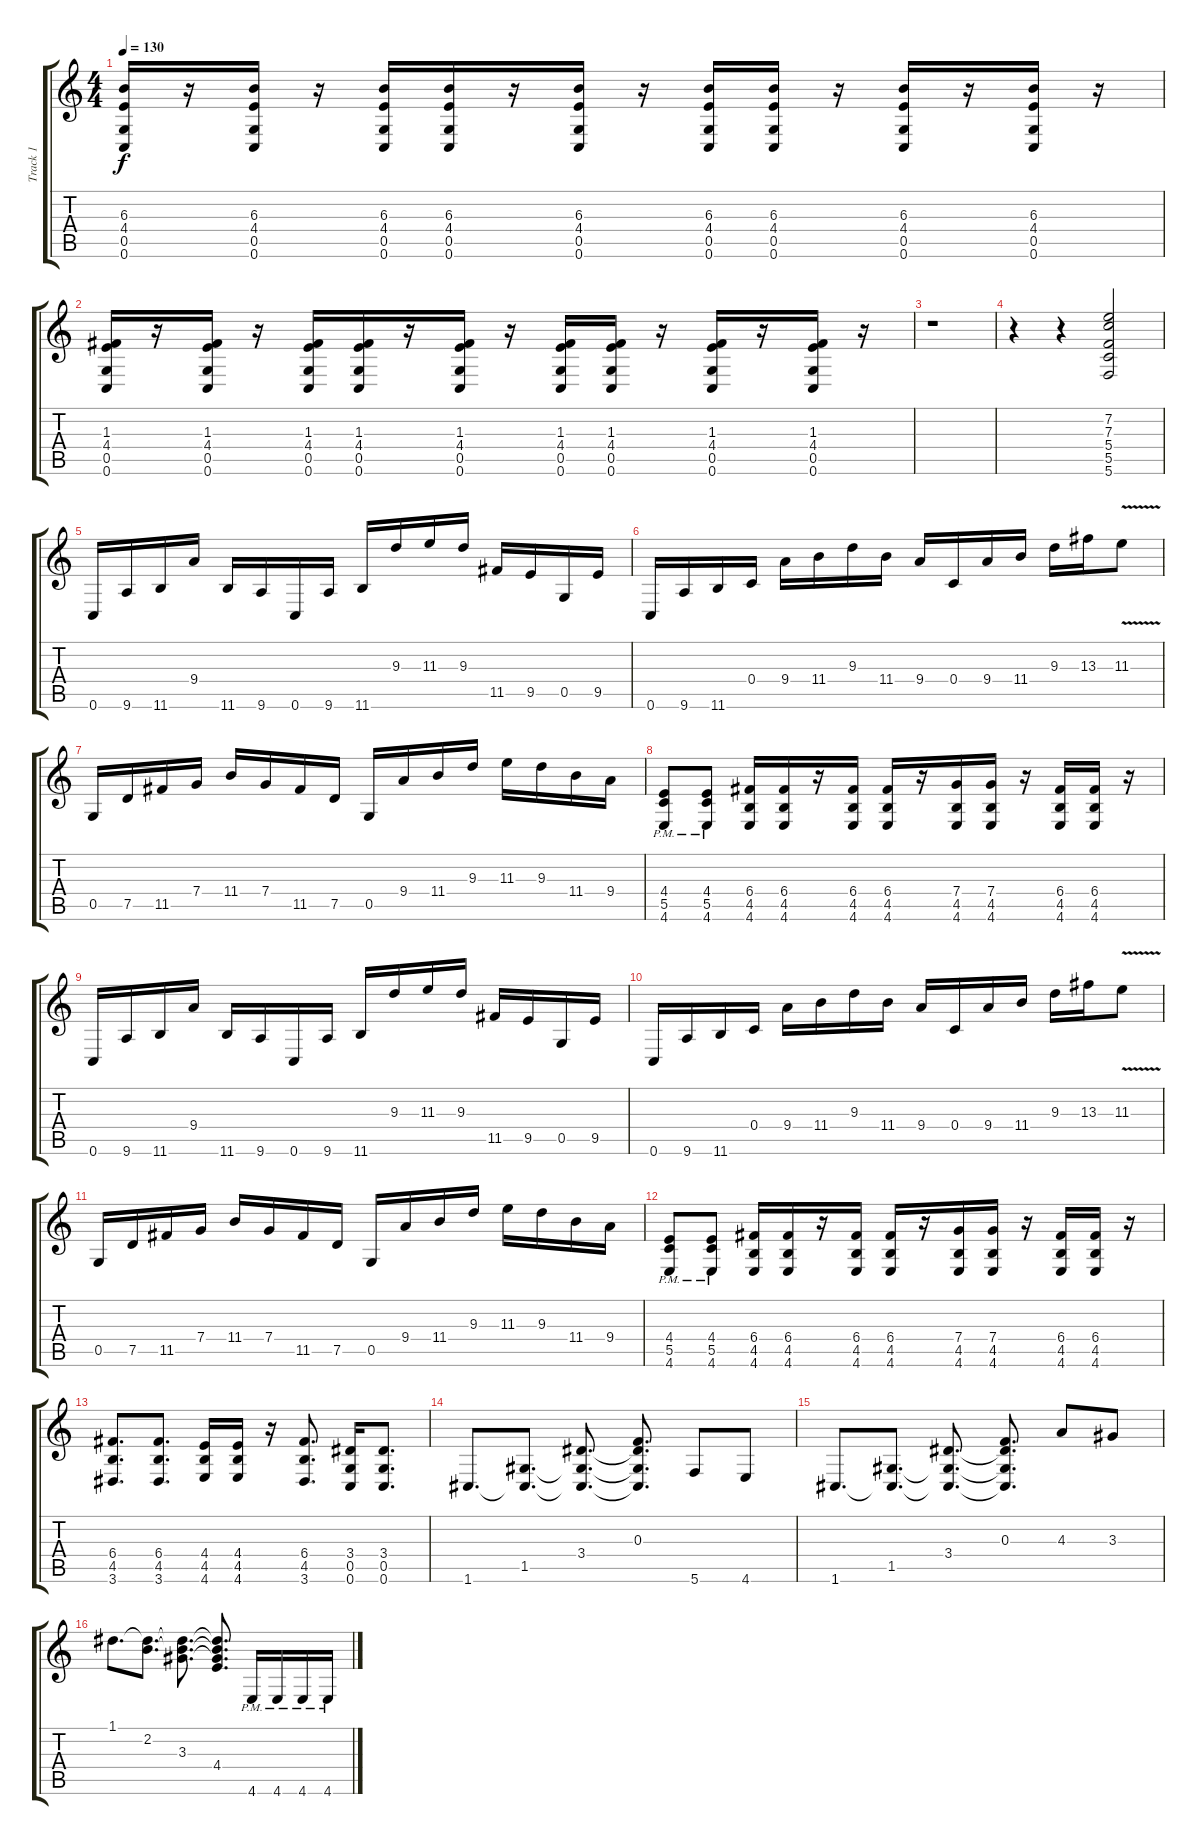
\track ("Track 1" "Track 1") {instrument distortionguitar}
\staff {score tabs}
\tuning (D4 A3 F3 C3 G2 C2) {hide}
\ts (4 4)
\tempo 130
\clef g2
\ks c
(6.3 4.4 0.5 0.6).16{dy f} r.16 (6.3 4.4 0.5 0.6).16 r.16 (6.3 4.4 0.5 0.6).16 (6.3 4.4 0.5 0.6).16 r.16 (6.3 4.4 0.5 0.6).16 r.16 (6.3 4.4 0.5 0.6).16 (6.3 4.4 0.5 0.6).16 r.16 (6.3 4.4 0.5 0.6).16 r.16 (6.3 4.4 0.5 0.6).16 r.16 |
(1.3 4.4 0.5 0.6).16 r.16 (1.3 4.4 0.5 0.6).16 r.16 (1.3 4.4 0.5 0.6).16 (1.3 4.4 0.5 0.6).16 r.16 (1.3 4.4 0.5 0.6).16 r.16 (1.3 4.4 0.5 0.6).16 (1.3 4.4 0.5 0.6).16 r.16 (1.3 4.4 0.5 0.6).16 r.16 (1.3 4.4 0.5 0.6).16 r.16 |
r.1 |
r.4 r.4 (7.2 7.3 5.4 5.5 5.6).2 |
0.6.16 9.6.16 11.6.16 9.4.16 11.6.16 9.6.16 0.6.16 9.6.16 11.6.16 9.3.16 11.3.16 9.3.16 11.5.16 9.5.16 0.5.16 9.5.16 |
0.6.16 9.6.16 11.6.16 0.4.16 9.4.16 11.4.16 9.3.16 11.4.16 9.4.16 0.4.16 9.4.16 11.4.16 9.3.16 13.3.16 11.3{v}.8 |
0.5.16 7.5.16 11.5.16 7.4.16 11.4.16 7.4.16 11.5.16 7.5.16 0.5.16 9.4.16 11.4.16 9.3.16 11.3.16 9.3.16 11.4.16 9.4.16 |
(4.4{pm} 5.5{pm} 4.6{pm}).8 (4.4{pm} 5.5{pm} 4.6{pm}).8 (6.4 4.5 4.6).16 (6.4 4.5 4.6).16 r.16 (6.4 4.5 4.6).16 (6.4 4.5 4.6).16 r.16 (7.4 4.5 4.6).16 (7.4 4.5 4.6).16 r.16 (6.4 4.5 4.6).16 (6.4 4.5 4.6).16 r.16 |
0.6.16 9.6.16 11.6.16 9.4.16 11.6.16 9.6.16 0.6.16 9.6.16 11.6.16 9.3.16 11.3.16 9.3.16 11.5.16 9.5.16 0.5.16 9.5.16 |
0.6.16 9.6.16 11.6.16 0.4.16 9.4.16 11.4.16 9.3.16 11.4.16 9.4.16 0.4.16 9.4.16 11.4.16 9.3.16 13.3.16 11.3{v}.8 |
0.5.16 7.5.16 11.5.16 7.4.16 11.4.16 7.4.16 11.5.16 7.5.16 0.5.16 9.4.16 11.4.16 9.3.16 11.3.16 9.3.16 11.4.16 9.4.16 |
(4.4{pm} 5.5{pm} 4.6{pm}).8 (4.4{pm} 5.5{pm} 4.6{pm}).8 (6.4 4.5 4.6).16 (6.4 4.5 4.6).16 r.16 (6.4 4.5 4.6).16 (6.4 4.5 4.6).16 r.16 (7.4 4.5 4.6).16 (7.4 4.5 4.6).16 r.16 (6.4 4.5 4.6).16 (6.4 4.5 4.6).16 r.16 |
(6.4 4.5 3.6).8{d} (6.4 4.5 3.6).8{d} (4.4 4.5 4.6).16 (4.4 4.5 4.6).16 r.16 (6.4 4.5 3.6).8{d} (3.4 0.5 0.6).16 (3.4 0.5 0.6).8{d} |
1.6.8{d} (1.5 1.6{t}).8{d} (3.4 1.5{t} 1.6{t}).8{d} (0.3 3.4{t} 1.5{t} 1.6{t}).8{d} 5.6.8 4.6.8 |
1.6.8{d} (1.5 1.6{t}).8{d} (3.4 1.5{t} 1.6{t}).8{d} (0.3 3.4{t} 1.5{t} 1.6{t}).8{d} 4.3.8 3.3.8 |
1.1.8{d} (1.1{t} 2.2).8{d} (1.1{t} 2.2{t} 3.3).8{d} (1.1{t} 2.2{t} 3.3{t} 4.4).8{d} 4.6{pm}.16 4.6{pm}.16 4.6{pm}.16 4.6{pm}.16
